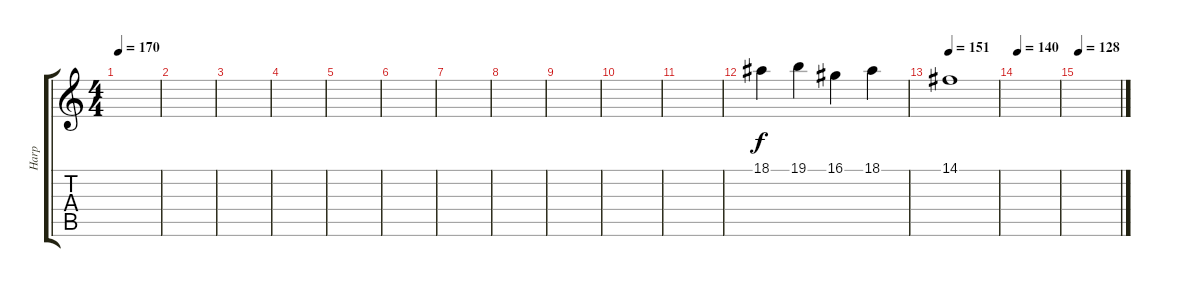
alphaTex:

\track ("Harp" "Harp") {instrument orchestralharp}
\staff {score tabs}
\tuning (E4 B3 G3 D3 A2 E2) {hide}
\ts (4 4)
\tempo 170
\clef g2
\ks c
|
|
|
|
|
|
|
|
|
|
|
18.1.4{volume 0} 19.1.4 16.1.4 18.1.4 |
\tempo 151
14.1.1 |
\tempo 140
|
\tempo 147
\tempo 128
